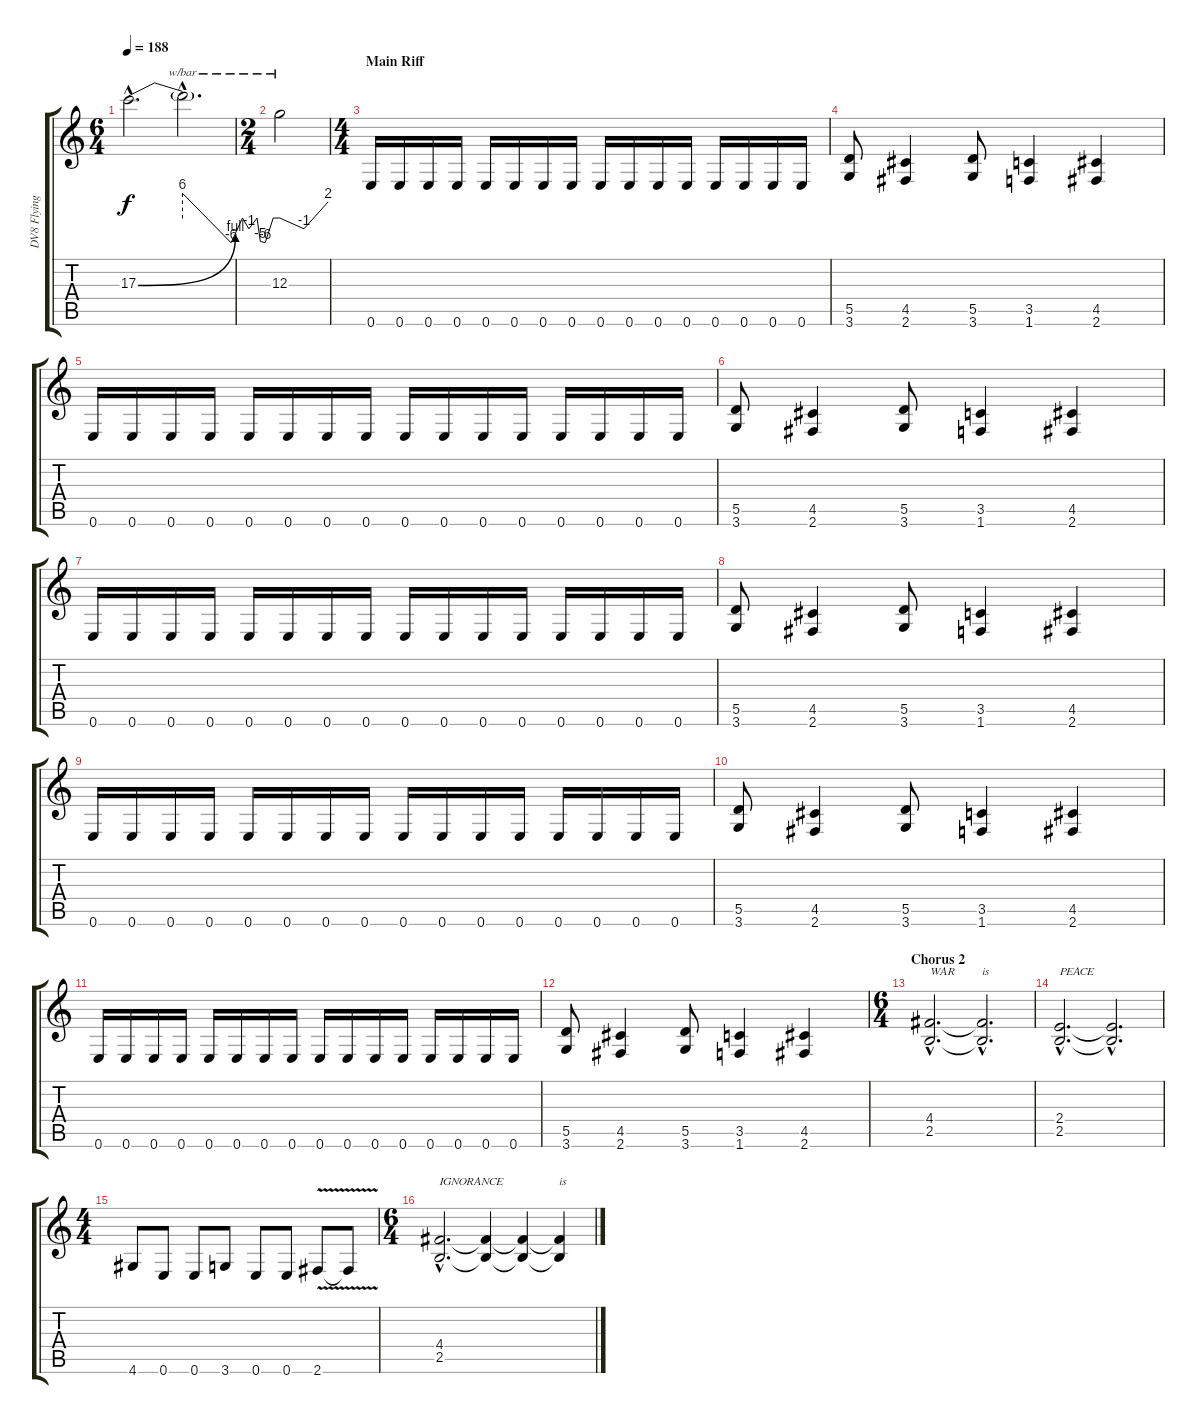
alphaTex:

\track ("DV8 Flying V ESP" "DV8 Flying") {instrument distortionguitar}
\staff {score tabs}
\tuning (E4 B3 G3 D3 A2 E2) {hide}
\ts (6 4)
\tempo 188
\clef g2
\ks c
17.3{be (bend 0 0 60 4) hac}.2{d dy f} 17.3{hac t}.2{d tbe (custom default 0 24 30 -24 37 0 41 -4 46 0 48 -20 51 -24 56 0 60 0)} |
\ts (2 4)
12.3.2{tbe (custom default 0 0 30 -4 42 0 60 8)} |
\ts (4 4)
\section ("" "Main Riff")
0.6.16 0.6.16 0.6.16 0.6.16 0.6.16 0.6.16 0.6.16 0.6.16 0.6.16 0.6.16 0.6.16 0.6.16 0.6.16 0.6.16 0.6.16 0.6.16 |
(5.5 3.6).8 (4.5 2.6).4 (5.5 3.6).8 (3.5 1.6).4 (4.5 2.6).4 |
0.6.16 0.6.16 0.6.16 0.6.16 0.6.16 0.6.16 0.6.16 0.6.16 0.6.16 0.6.16 0.6.16 0.6.16 0.6.16 0.6.16 0.6.16 0.6.16 |
(5.5 3.6).8 (4.5 2.6).4 (5.5 3.6).8 (3.5 1.6).4 (4.5 2.6).4 |
0.6.16 0.6.16 0.6.16 0.6.16 0.6.16 0.6.16 0.6.16 0.6.16 0.6.16 0.6.16 0.6.16 0.6.16 0.6.16 0.6.16 0.6.16 0.6.16 |
(5.5 3.6).8 (4.5 2.6).4 (5.5 3.6).8 (3.5 1.6).4 (4.5 2.6).4 |
0.6.16 0.6.16 0.6.16 0.6.16 0.6.16 0.6.16 0.6.16 0.6.16 0.6.16 0.6.16 0.6.16 0.6.16 0.6.16 0.6.16 0.6.16 0.6.16 |
(5.5 3.6).8 (4.5 2.6).4 (5.5 3.6).8 (3.5 1.6).4 (4.5 2.6).4 |
0.6.16 0.6.16 0.6.16 0.6.16 0.6.16 0.6.16 0.6.16 0.6.16 0.6.16 0.6.16 0.6.16 0.6.16 0.6.16 0.6.16 0.6.16 0.6.16 |
(5.5 3.6).8 (4.5 2.6).4 (5.5 3.6).8 (3.5 1.6).4 (4.5 2.6).4 |
\ts (6 4)
\section ("" "Chorus 2")
(4.4{hac} 2.5{hac}).2{d txt "WAR"} (4.4{hac t} 2.5{hac t}).2{d txt "is"} |
(2.4{hac} 2.5{hac}).2{d txt "PEACE"} (2.4{hac t} 2.5{hac t}).2{d} |
\ts (4 4)
4.6.8 0.6.8 0.6.8 3.6.8 0.6.8 0.6.8 2.6{v}.8 2.6{t}.8 |
\ts (6 4)
(4.4{hac} 2.5{hac}).2{d txt "IGNORANCE"} (4.4{t} 2.5{t}).4 (4.4{t} 2.5{t}).4 (4.4{t} 2.5{t}).4{txt "is"}
